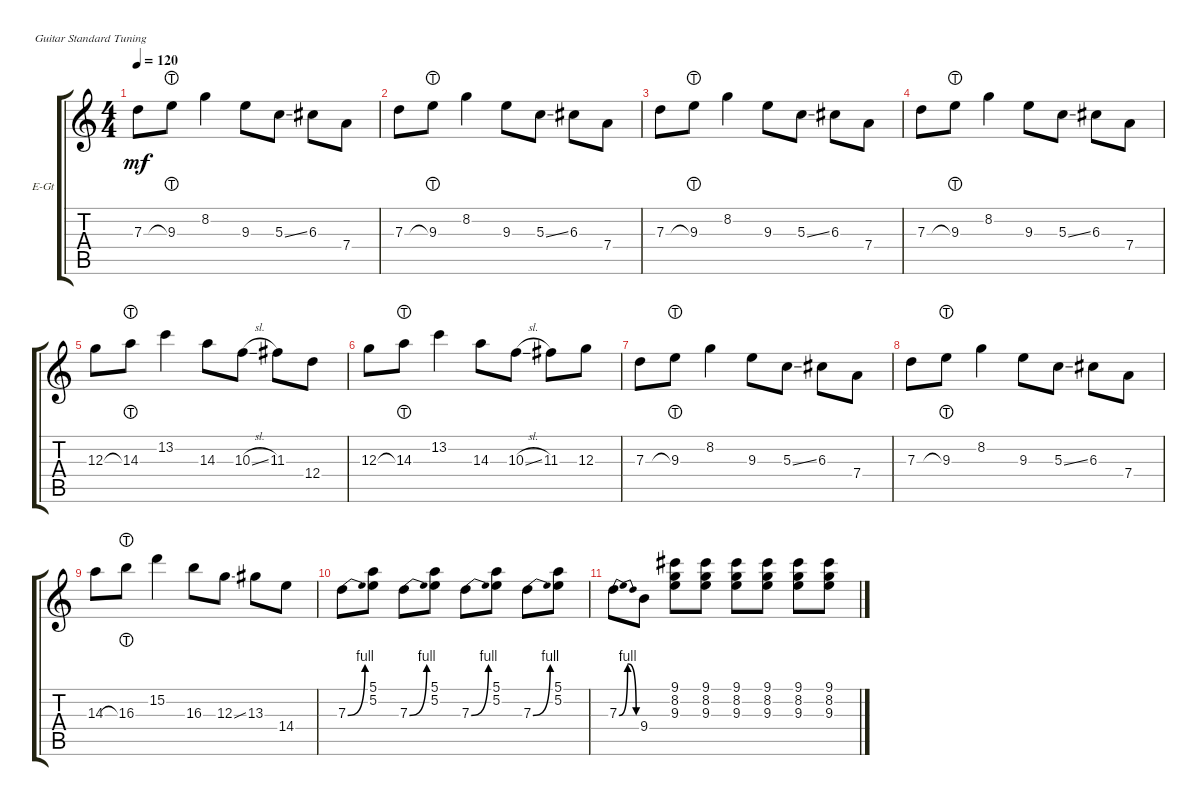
\defaultSystemsLayout 4
\bracketExtendMode groupsimilarinstruments
\firstSystemTrackNameOrientation horizontal
\otherSystemsTrackNameOrientation horizontal
\track ("Electric Guitar" "E-Gt") {instrument electricguitarclean}
\staff {score tabs}
\tuning (E4 B3 G3 D3 A2 E2)
\ts (4 4)
\tempo 120
\clef g2
\ks c
7.3.8{dy mf instrument electricguitarclean} 9.3{lht}.8 8.2.4 9.3.8 5.3{ss}.8 6.3.8 7.4.8 |
7.3.8 9.3{lht}.8 8.2.4 9.3.8 5.3{ss}.8 6.3.8 7.4.8 |
7.3.8 9.3{lht}.8 8.2.4 9.3.8 5.3{ss}.8 6.3.8 7.4.8 |
7.3.8 9.3{lht}.8 8.2.4 9.3.8 5.3{ss}.8 6.3.8 7.4.8 |
12.3.8 14.3{lht}.8 13.2.4 14.3.8 10.3{sl}.8 11.3.8 12.4.8 |
12.3.8 14.3{lht}.8 13.2.4 14.3.8 10.3{sl}.8 11.3.8 12.3.8 |
7.3.8 9.3{lht}.8 8.2.4 9.3.8 5.3{ss}.8 6.3.8 7.4.8 |
7.3.8 9.3{lht}.8 8.2.4 9.3.8 5.3{ss}.8 6.3.8 7.4.8 |
14.3.8 16.3{lht}.8 15.2.4 16.3.8 12.3{ss}.8 13.3.8 14.4.8 |
7.3{be (bend 0 0 15 4)}.8 (5.2 5.1).8 7.3{be (bend 0 0 15 4)}.8 (5.2 5.1).8 7.3{be (bend 0 0 15 4)}.8 (5.2 5.1).8 7.3{be (bend 0 0 15 4)}.8 (5.2 5.1).8 |
7.3{be (bendrelease 0 0 10.2 4 20.4 4 30 0)}.8 9.4.8 (9.1 8.2 9.3).8 (9.1 8.2 9.3).8 (9.1 8.2 9.3).8 (9.1 8.2 9.3).8 (9.1 8.2 9.3).8 (9.1 8.2 9.3).8
